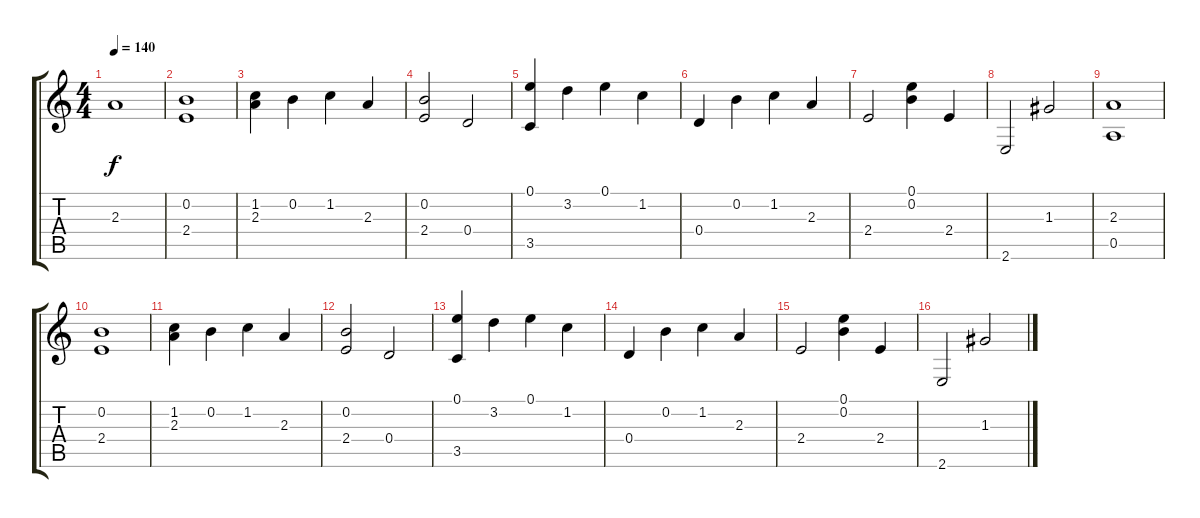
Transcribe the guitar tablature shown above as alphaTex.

\track "" {instrument acousticguitarnylon}
\staff {score tabs}
\tuning (E4 B3 G3 D3 A2 D2) {hide}
\ts (4 4)
\tempo 140
\clef g2
\ks c
2.3.1{dy f instrument acousticguitarnylon} |
(0.2 2.4).1 |
(1.2 2.3).4 0.2.4 1.2.4 2.3.4 |
(0.2 2.4).2 0.4.2 |
(0.1 3.5).4 3.2.4 0.1.4 1.2.4 |
0.4.4 0.2.4 1.2.4 2.3.4 |
2.4.2 (0.1 0.2).4 2.4.4 |
2.6.2 1.3.2 |
(2.3 0.5).1 |
(0.2 2.4).1 |
(1.2 2.3).4 0.2.4 1.2.4 2.3.4 |
(0.2 2.4).2 0.4.2 |
(0.1 3.5).4 3.2.4 0.1.4 1.2.4 |
0.4.4 0.2.4 1.2.4 2.3.4 |
2.4.2 (0.1 0.2).4 2.4.4 |
2.6.2 1.3.2
